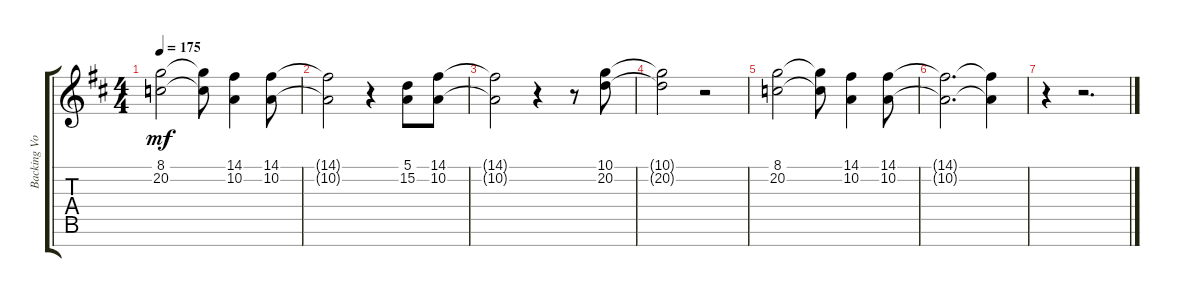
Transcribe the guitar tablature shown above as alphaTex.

\track ("Backing Vocals" "Backing Vo") {instrument flute}
\staff {score tabs}
\tuning (E4 B3 G3 D3 A2 E2 B1) {hide}
\ts (4 4)
\tempo 175
\clef g2
\ks d
(8.1 20.2).2{dy mf} (8.1{t} 20.2{t}).8 (14.1 10.2).4 (14.1 10.2).8 |
(14.1{t} 10.2{t}).2 r.4 (5.1 15.2).8 (14.1 10.2).8 |
(14.1{t} 10.2{t}).2 r.4 r.8 (10.1 20.2).8 |
(10.1{t} 20.2{t}).2 r.2 |
(8.1 20.2).2 (8.1{t} 20.2{t}).8 (14.1 10.2).4 (14.1 10.2).8 |
(14.1{t} 10.2{t}).2{d} (14.1{t} 10.2{t}).4 |
r.4 r.2{d}
